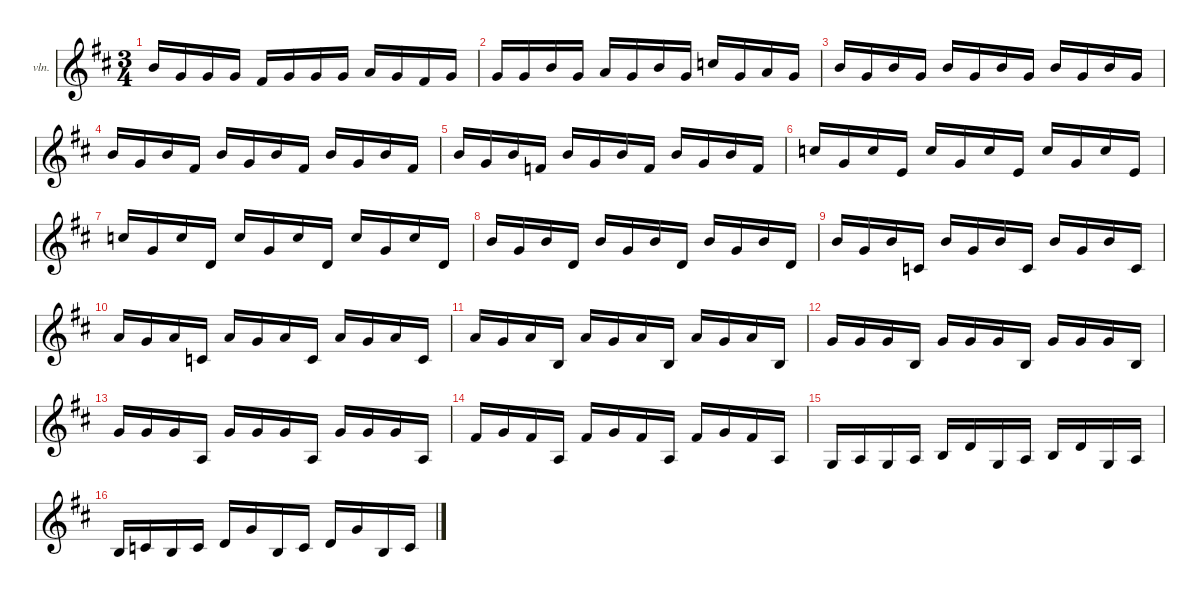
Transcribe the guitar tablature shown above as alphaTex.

\hideDynamics
\bracketExtendMode nobrackets
\firstSystemTrackNameOrientation horizontal
\otherSystemsTrackNameOrientation horizontal
\track ("Solo Violin" "vln.") {instrument violin}
\staff {score}
\tuning (E5 A4 D4 G3)
\ts (3 4)
\tempo (109 hide)
\clef g2
\ks d
2.2{acc forcenatural}.16{dy ff beam Up} 5.3{acc forcenatural}.16{dy f beam Up} 5.3{acc forcenatural}.16{dy mf beam Up} 5.3{acc forcenatural}.16{beam Up} 4.3{acc #}.16{beam Up} 5.3{acc forcenatural}.16{beam Up} 5.3{acc forcenatural}.16{beam Up} 5.3{acc forcenatural}.16{beam Up} 7.3{acc forcenatural}.16{beam Up} 5.3{acc forcenatural}.16{beam Up} 4.3{acc #}.16{beam Up} 5.3{acc forcenatural}.16{beam Up} |
5.3{acc forcenatural}.16{beam Up} 5.3{acc forcenatural}.16{beam Up} 2.2{acc forcenatural}.16{beam Up} 5.3{acc forcenatural}.16{beam Up} 7.3{acc forcenatural}.16{beam Up} 5.3{acc forcenatural}.16{beam Up} 2.2{acc forcenatural}.16{beam Up} 5.3{acc forcenatural}.16{beam Up} 3.2{acc forcenatural}.16{beam Up} 5.3{acc forcenatural}.16{beam Up} 7.3{acc forcenatural}.16{beam Up} 5.3{acc forcenatural}.16{beam Up} |
2.2{acc forcenatural}.16{dy ff beam Up} 5.3{acc forcenatural}.16{beam Up} 2.2{acc forcenatural}.16{beam Up} 5.3{acc forcenatural}.16{beam Up} 2.2{acc forcenatural}.16{beam Up} 5.3{acc forcenatural}.16{beam Up} 2.2{acc forcenatural}.16{beam Up} 5.3{acc forcenatural}.16{beam Up} 2.2{acc forcenatural}.16{beam Up} 5.3{acc forcenatural}.16{beam Up} 2.2{acc forcenatural}.16{beam Up} 5.3{acc forcenatural}.16{beam Up} |
2.2{acc forcenatural}.16{beam Up} 5.3{acc forcenatural}.16{beam Up} 2.2{acc forcenatural}.16{beam Up} 4.3{acc #}.16{beam Up} 2.2{acc forcenatural}.16{beam Up} 5.3{acc forcenatural}.16{beam Up} 2.2{acc forcenatural}.16{beam Up} 4.3{acc #}.16{beam Up} 2.2{acc forcenatural}.16{beam Up} 5.3{acc forcenatural}.16{beam Up} 2.2{acc forcenatural}.16{beam Up} 4.3{acc #}.16{beam Up} |
2.2{acc forcenatural}.16{beam Up} 5.3{acc forcenatural}.16{beam Up} 2.2{acc forcenatural}.16{beam Up} 3.3{acc forcenatural}.16{beam Up} 2.2{acc forcenatural}.16{beam Up} 5.3{acc forcenatural}.16{beam Up} 2.2{acc forcenatural}.16{beam Up} 3.3{acc forcenatural}.16{beam Up} 2.2{acc forcenatural}.16{beam Up} 5.3{acc forcenatural}.16{beam Up} 2.2{acc forcenatural}.16{beam Up} 3.3{acc forcenatural}.16{beam Up} |
3.2{acc forcenatural}.16{beam Up} 5.3{acc forcenatural}.16{beam Up} 3.2{acc forcenatural}.16{beam Up} 2.3{acc forcenatural}.16{beam Up} 3.2{acc forcenatural}.16{beam Up} 5.3{acc forcenatural}.16{beam Up} 3.2{acc forcenatural}.16{beam Up} 2.3{acc forcenatural}.16{beam Up} 3.2{acc forcenatural}.16{beam Up} 5.3{acc forcenatural}.16{beam Up} 3.2{acc forcenatural}.16{beam Up} 2.3{acc forcenatural}.16{beam Up} |
3.2{acc forcenatural}.16{beam Up} 5.3{acc forcenatural}.16{beam Up} 3.2{acc forcenatural}.16{beam Up} 7.4{acc forcenatural}.16{beam Up} 10.3{acc forcenatural}.16{beam Up} 12.4{acc forcenatural}.16{beam Up} 10.3{acc forcenatural}.16{beam Up} 7.4{acc forcenatural}.16{beam Up} 10.3{acc forcenatural}.16{beam Up} 12.4{acc forcenatural}.16{beam Up} 10.3{acc forcenatural}.16{beam Up} 7.4{acc forcenatural}.16{beam Up} |
9.3{acc forcenatural}.16{beam Up} 5.3{acc forcenatural}.16{beam Up} 2.2{acc forcenatural}.16{beam Up} 0.3{acc forcenatural}.16{beam Up} 2.2{acc forcenatural}.16{beam Up} 5.3{acc forcenatural}.16{beam Up} 2.2{acc forcenatural}.16{beam Up} 0.3{acc forcenatural}.16{beam Up} 2.2{acc forcenatural}.16{beam Up} 5.3{acc forcenatural}.16{beam Up} 2.2{acc forcenatural}.16{beam Up} 0.3{acc forcenatural}.16{beam Up} |
2.2{acc forcenatural}.16{beam Up} 5.3{acc forcenatural}.16{beam Up} 2.2{acc forcenatural}.16{beam Up} 5.4{acc forcenatural}.16{beam Up} 2.2{acc forcenatural}.16{beam Up} 5.3{acc forcenatural}.16{beam Up} 2.2{acc forcenatural}.16{beam Up} 5.4{acc forcenatural}.16{beam Up} 2.2{acc forcenatural}.16{beam Up} 5.3{acc forcenatural}.16{beam Up} 2.2{acc forcenatural}.16{beam Up} 5.4{acc forcenatural}.16{beam Up} |
7.3{acc forcenatural}.16{beam Up} 5.3{acc forcenatural}.16{beam Up} 7.3{acc forcenatural}.16{beam Up} 5.4{acc forcenatural}.16{beam Up} 7.3{acc forcenatural}.16{beam Up} 5.3{acc forcenatural}.16{beam Up} 7.3{acc forcenatural}.16{beam Up} 5.4{acc forcenatural}.16{beam Up} 7.3{acc forcenatural}.16{beam Up} 5.3{acc forcenatural}.16{beam Up} 7.3{acc forcenatural}.16{beam Up} 5.4{acc forcenatural}.16{beam Up} |
7.3{acc forcenatural}.16{beam Up} 5.3{acc forcenatural}.16{beam Up} 7.3{acc forcenatural}.16{beam Up} 4.4{acc forcenatural}.16{beam Up} 7.3{acc forcenatural}.16{beam Up} 5.3{acc forcenatural}.16{beam Up} 7.3{acc forcenatural}.16{beam Up} 4.4{acc forcenatural}.16{beam Up} 7.3{acc forcenatural}.16{beam Up} 5.3{acc forcenatural}.16{beam Up} 7.3{acc forcenatural}.16{beam Up} 4.4{acc forcenatural}.16{beam Up} |
5.3{acc forcenatural}.16{beam Up} 5.3{acc forcenatural}.16{beam Up} 5.3{acc forcenatural}.16{beam Up} 4.4{acc forcenatural}.16{beam Up} 5.3{acc forcenatural}.16{beam Up} 5.3{acc forcenatural}.16{beam Up} 5.3{acc forcenatural}.16{beam Up} 4.4{acc forcenatural}.16{beam Up} 5.3{acc forcenatural}.16{beam Up} 5.3{acc forcenatural}.16{beam Up} 5.3{acc forcenatural}.16{beam Up} 4.4{acc forcenatural}.16{beam Up} |
5.3{acc forcenatural}.16{beam Up} 5.3{acc forcenatural}.16{beam Up} 5.3{acc forcenatural}.16{beam Up} 2.4{acc forcenatural}.16{beam Up} 5.3{acc forcenatural}.16{beam Up} 5.3{acc forcenatural}.16{beam Up} 5.3{acc forcenatural}.16{beam Up} 2.4{acc forcenatural}.16{beam Up} 5.3{acc forcenatural}.16{beam Up} 5.3{acc forcenatural}.16{beam Up} 5.3{acc forcenatural}.16{beam Up} 2.4{acc forcenatural}.16{beam Up} |
4.3{acc #}.16{beam Up} 5.3{acc forcenatural}.16{beam Up} 4.3{acc #}.16{beam Up} 2.4{acc forcenatural}.16{beam Up} 4.3{acc #}.16{beam Up} 5.3{acc forcenatural}.16{beam Up} 4.3{acc #}.16{beam Up} 2.4{acc forcenatural}.16{beam Up} 4.3{acc #}.16{beam Up} 5.3{acc forcenatural}.16{beam Up} 4.3{acc #}.16{beam Up} 2.4{acc forcenatural}.16{beam Up} |
0.4{acc forcenatural}.16{beam Up} 2.4{acc forcenatural}.16{beam Up} 0.4{acc forcenatural}.16{beam Up} 2.4{acc forcenatural}.16{beam Up} 4.4{acc forcenatural}.16{beam Up} 0.3{acc forcenatural}.16{beam Up} 0.4{acc forcenatural}.16{beam Up} 2.4{acc forcenatural}.16{beam Up} 4.4{acc forcenatural}.16{beam Up} 0.3{acc forcenatural}.16{beam Up} 0.4{acc forcenatural}.16{beam Up} 2.4{acc forcenatural}.16{beam Up} |
4.4{acc forcenatural}.16{beam Up} 5.4{acc forcenatural}.16{beam Up} 4.4{acc forcenatural}.16{beam Up} 5.4{acc forcenatural}.16{beam Up} 7.4{acc forcenatural}.16{beam Up} 5.3{acc forcenatural}.16{beam Up} 4.4{acc forcenatural}.16{beam Up} 5.4{acc forcenatural}.16{beam Up} 7.4{acc forcenatural}.16{beam Up} 5.3{acc forcenatural}.16{beam Up} 4.4{acc forcenatural}.16{beam Up} 5.4{acc forcenatural}.16{beam Up}
